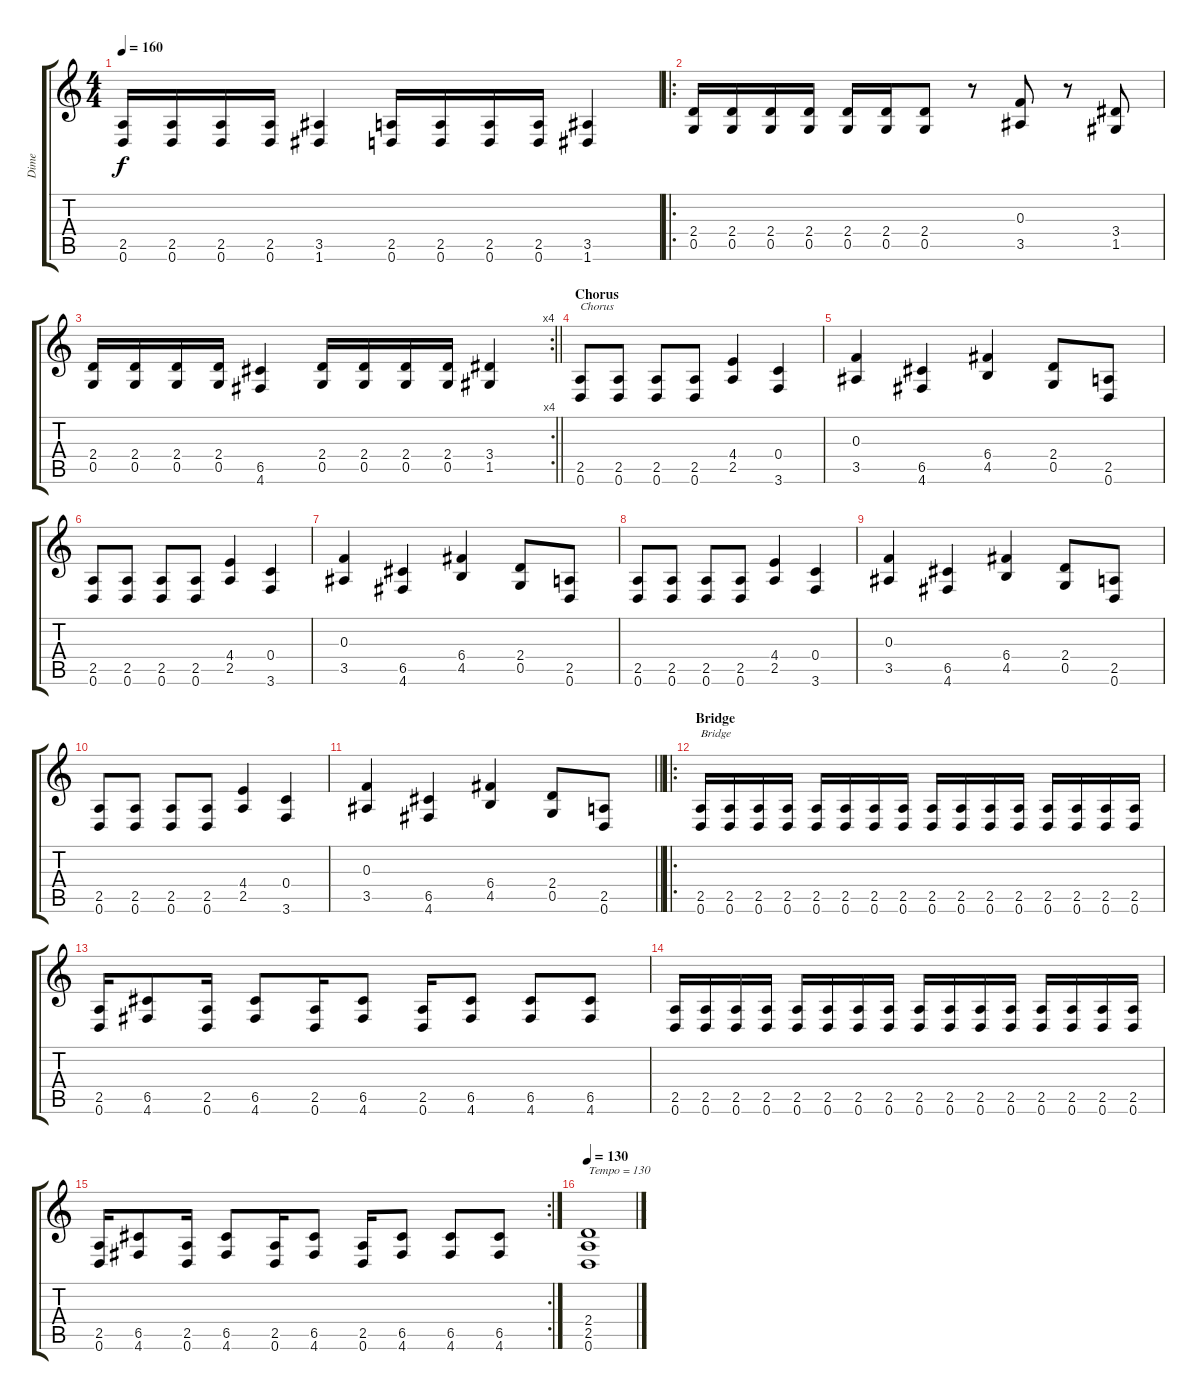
\track ("Dime" "Dime") {instrument distortionguitar}
\staff {score tabs}
\tuning (D4 A3 F3 C3 G2 D2) {hide}
\ts (4 4)
\tempo 160
\clef g2
\ks c
(2.5 0.6).16{dy f} (2.5 0.6).16 (2.5 0.6).16 (2.5 0.6).16 (3.5 1.6).4 (2.5 0.6).16 (2.5 0.6).16 (2.5 0.6).16 (2.5 0.6).16 (3.5 1.6).4 |
\ro
(2.4 0.5).16 (2.4 0.5).16 (2.4 0.5).16 (2.4 0.5).16 (2.4 0.5).16 (2.4 0.5).16 (2.4 0.5).8 r.8 (0.3 3.5).8 r.8 (3.4 1.5).8 |
\rc 4
\barLineRight lightlight
(2.4 0.5).16 (2.4 0.5).16 (2.4 0.5).16 (2.4 0.5).16 (6.5 4.6).4 (2.4 0.5).16 (2.4 0.5).16 (2.4 0.5).16 (2.4 0.5).16 (3.4 1.5).4 |
\section ("" "Chorus")
(2.5 0.6).8{txt "Chorus"} (2.5 0.6).8 (2.5 0.6).8 (2.5 0.6).8 (4.4 2.5).4 (0.4 3.6).4 |
(0.3 3.5).4 (6.5 4.6).4 (6.4 4.5).4 (2.4 0.5).8 (2.5 0.6).8 |
(2.5 0.6).8 (2.5 0.6).8 (2.5 0.6).8 (2.5 0.6).8 (4.4 2.5).4 (0.4 3.6).4 |
(0.3 3.5).4 (6.5 4.6).4 (6.4 4.5).4 (2.4 0.5).8 (2.5 0.6).8 |
(2.5 0.6).8 (2.5 0.6).8 (2.5 0.6).8 (2.5 0.6).8 (4.4 2.5).4 (0.4 3.6).4 |
(0.3 3.5).4 (6.5 4.6).4 (6.4 4.5).4 (2.4 0.5).8 (2.5 0.6).8 |
(2.5 0.6).8 (2.5 0.6).8 (2.5 0.6).8 (2.5 0.6).8 (4.4 2.5).4 (0.4 3.6).4 |
\barLineRight lightlight
(0.3 3.5).4 (6.5 4.6).4 (6.4 4.5).4 (2.4 0.5).8 (2.5 0.6).8 |
\ro
\section ("" "Bridge")
(2.5 0.6).16{txt "Bridge"} (2.5 0.6).16 (2.5 0.6).16 (2.5 0.6).16 (2.5 0.6).16 (2.5 0.6).16 (2.5 0.6).16 (2.5 0.6).16 (2.5 0.6).16 (2.5 0.6).16 (2.5 0.6).16 (2.5 0.6).16 (2.5 0.6).16 (2.5 0.6).16 (2.5 0.6).16 (2.5 0.6).16 |
(2.5 0.6).16 (6.5 4.6).8 (2.5 0.6).16 (6.5 4.6).8 (2.5 0.6).16 (6.5 4.6).8 (2.5 0.6).16 (6.5 4.6).8 (6.5 4.6).8 (6.5 4.6).8 |
(2.5 0.6).16 (2.5 0.6).16 (2.5 0.6).16 (2.5 0.6).16 (2.5 0.6).16 (2.5 0.6).16 (2.5 0.6).16 (2.5 0.6).16 (2.5 0.6).16 (2.5 0.6).16 (2.5 0.6).16 (2.5 0.6).16 (2.5 0.6).16 (2.5 0.6).16 (2.5 0.6).16 (2.5 0.6).16 |
\rc 2
(2.5 0.6).16 (6.5 4.6).8 (2.5 0.6).16 (6.5 4.6).8 (2.5 0.6).16 (6.5 4.6).8 (2.5 0.6).16 (6.5 4.6).8 (6.5 4.6).8 (6.5 4.6).8 |
\tempo 130
(2.4 2.5 0.6).1{txt "Tempo = 130"}
